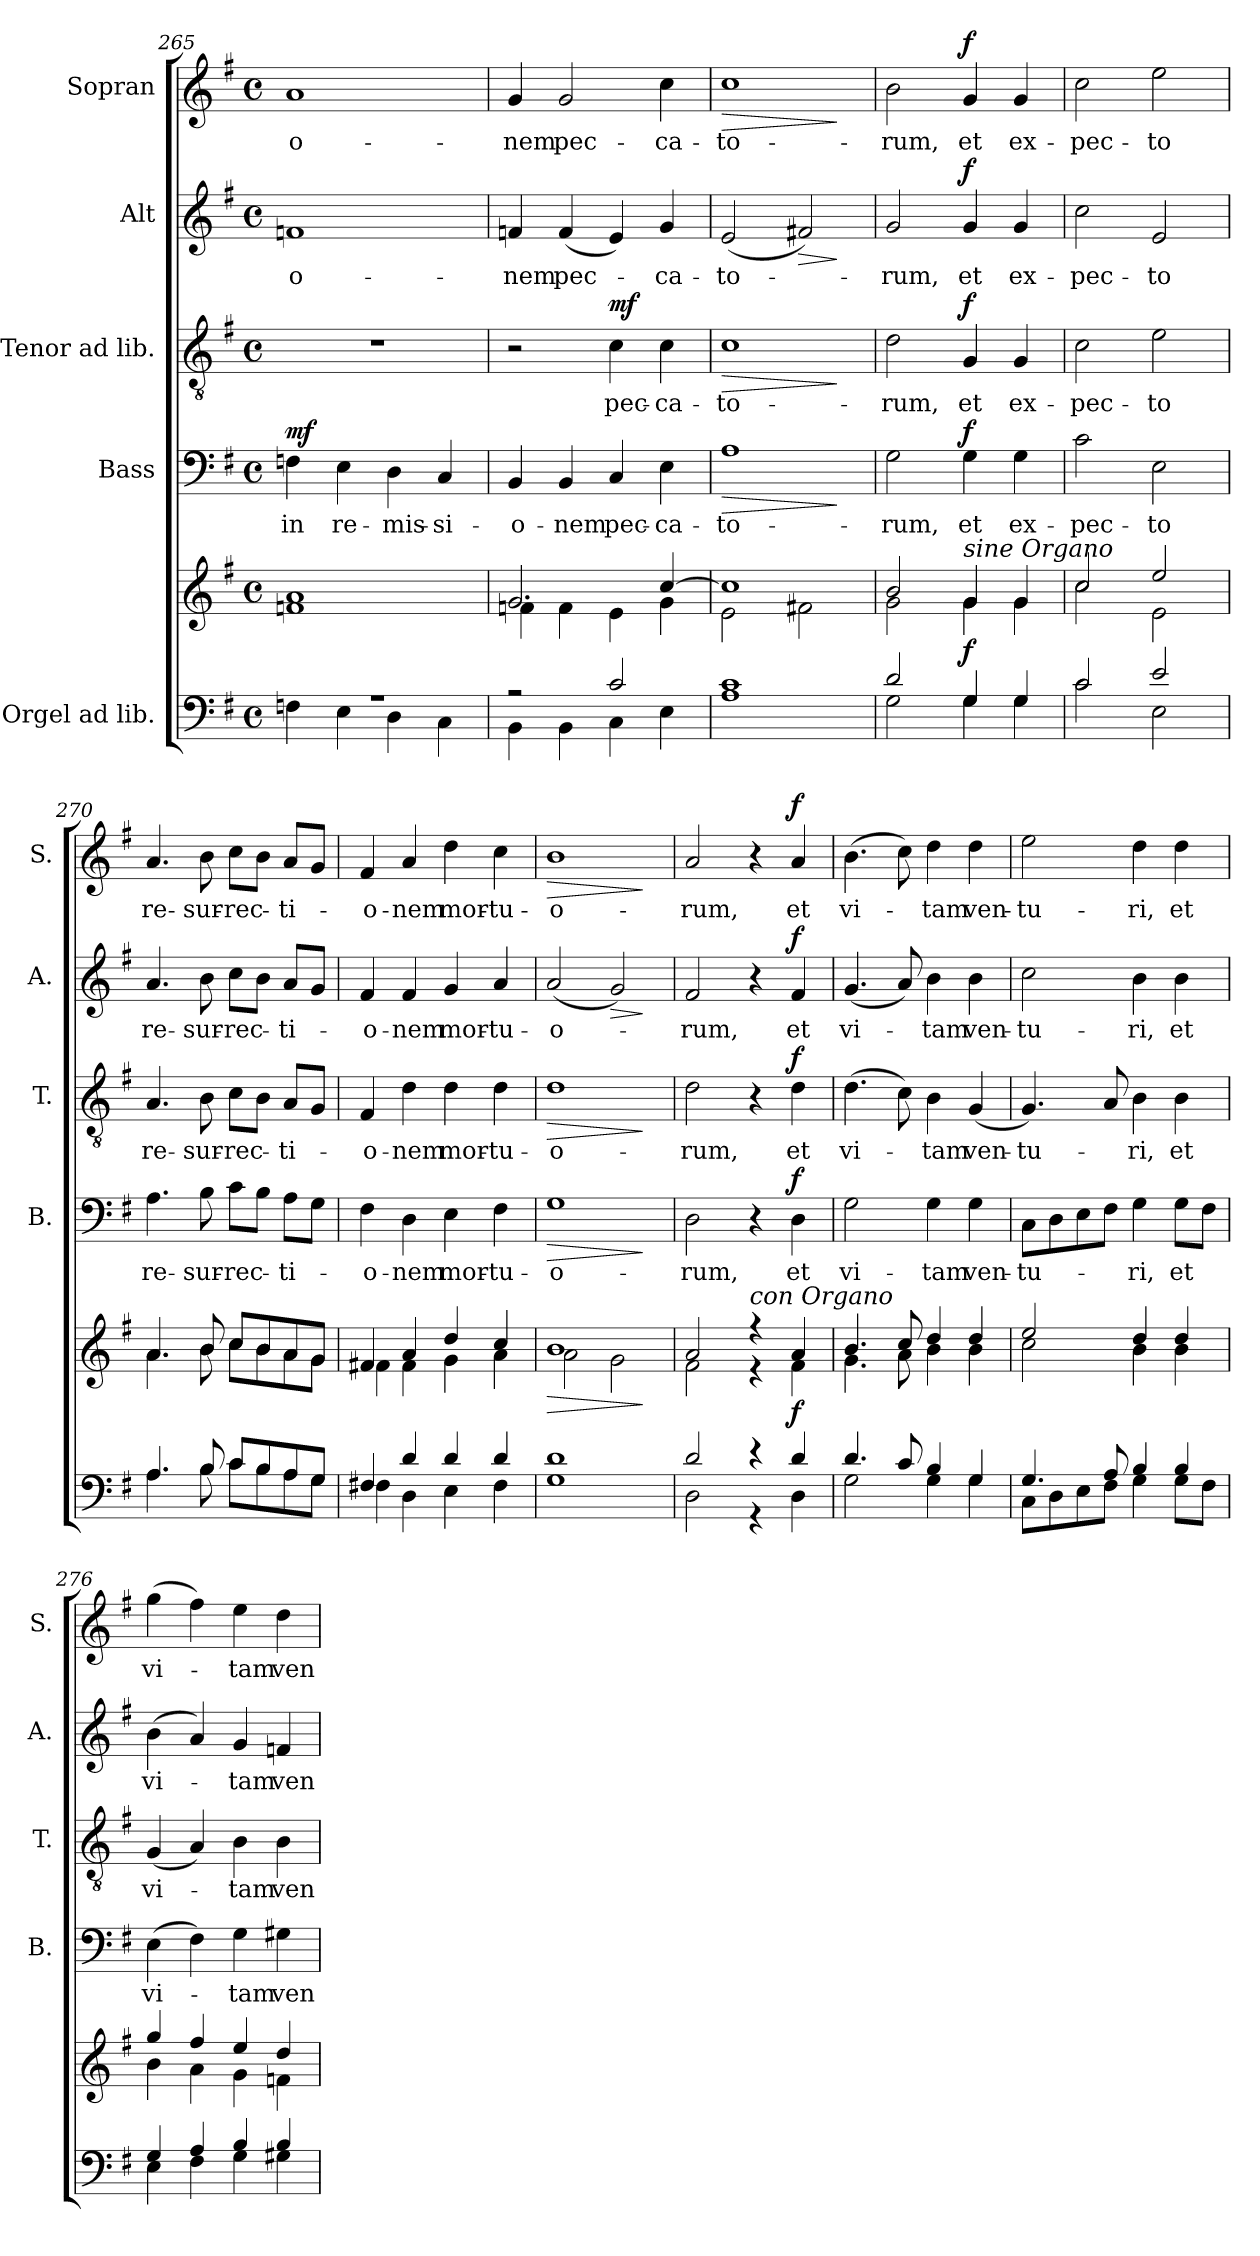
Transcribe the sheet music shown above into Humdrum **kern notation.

**kern	**kern	**dynam	**kern	**text	**dynam	**kern	**text	**dynam	**kern	**text	**dynam	**kern	**text	**dynam
*part5	*part5	*part5	*part4	*part4	*part4	*part3	*part3	*part3	*part2	*part2	*part2	*part1	*part1	*part1
*staff6	*staff5	*staff5/6	*staff4	*staff4	*staff4	*staff3	*staff3	*staff3	*staff2	*staff2	*staff2	*staff1	*staff1	*staff1
*I"Orgel ad lib.	*	*	*I"Bass	*	*	*I"Tenor ad lib.	*	*	*I"Alt	*	*	*I"Sopran	*	*
*	*	*	*I'B.	*	*	*I'T.	*	*	*I'A.	*	*	*I'S.	*	*
*clefF4	*clefG2	*	*clefF4	*	*	*clefGv2	*	*	*clefG2	*	*	*clefG2	*	*
*k[f#]	*k[f#]	*	*k[f#]	*	*	*k[f#]	*	*	*k[f#]	*	*	*k[f#]	*	*
*G:	*G:	*	*G:	*	*	*G:	*	*	*G:	*	*	*G:	*	*
*M4/4	*M4/4	*	*M4/4	*	*	*M4/4	*	*	*M4/4	*	*	*M4/4	*	*
*met(c)	*met(c)	*	*met(c)	*	*	*met(c)	*	*	*met(c)	*	*	*met(c)	*	*
=265	=265	=265	=265	=265	=265	=265	=265	=265	=265	=265	=265	=265	=265	=265
*^	*^	*	*	*	*	*	*	*	*	*	*	*	*	*
!	!	!	!	!	!	!LO:LY:b	!LO:DY:a	!	!	!	!	!LO:LY:b	!	!	!LO:LY:b	!
1rA	4Fn\	1a	1fn	.	4Fn\	in	mf	1r	.	.	1fn	-o-	.	1a	-o-	.
!	!	!	!	!	!	!LO:LY:b	!	!	!	!	!	!	!	!	!	!
.	4E\	.	.	.	4E\	re-	.	.	.	.	.	.	.	.	.	.
!	!	!	!	!	!	!LO:LY:b	!	!	!	!	!	!	!	!	!	!
.	4D\	.	.	.	4D\	-mis-	.	.	.	.	.	.	.	.	.	.
!	!	!	!	!	!	!LO:LY:b	!	!	!	!	!	!	!	!	!	!
.	4C\	.	.	.	4C/	-si-	.	.	.	.	.	.	.	.	.	.
=266	=266	=266	=266	=266	=266	=266	=266	=266	=266	=266	=266	=266	=266	=266	=266	=266
!	!	!	!	!	!	!LO:LY:b	!	!	!	!	!	!LO:LY:b	!	!	!LO:LY:b	!
2rB	4BB\	2.g/	4fn\	.	4BB/	-o-	.	2r	.	.	4fn/	-nem	.	4g/	-nem	.
!	!	!	!	!	!	!LO:LY:b	!	!	!	!	!	!LO:LY:b	!	!	!LO:LY:b	!
.	4BB\	.	4f\	.	4BB/	-nem	.	.	.	.	(<4f/	pec-	.	2g/	pec-	.
!	!	!	!	!	!	!LO:LY:b	!	!	!LO:LY:b	!LO:DY:a	!	!	!	!	!	!
2c/	4C\	.	4e\	.	4C/	pec-	.	4c\	pec-	mf	4e/)	.	.	.	.	.
!	!	!	!	!	!	!LO:LY:b	!	!	!LO:LY:b	!	!	!LO:LY:b	!	!	!LO:LY:b	!
.	4E\	[>4cc/	4g\	.	4E\	-ca-	.	4c\	-ca-	.	4g/	-ca-	.	4cc\	-ca-	.
!!LO:LB:g=z
=267	=267	=267	=267	=267	=267	=267	=267	=267	=267	=267	=267	=267	=267	=267	=267	=267
!	!	!	!	!	!	!LO:LY:b	!LO:HP:b	!	!LO:LY:b	!LO:HP:b	!	!LO:LY:b	!	!	!LO:LY:b	!LO:HP:b
1c	1A	1cc]	2e\	.	1A	-to-	>	1c	-to-	>	(<2e/	-to-	.	1cc	-to-	>
!	!	!	!	!	!	!	!	!	!	!	!	!	!LO:HP:b	!	!	!
.	.	.	2f#X\	.	.	.	.	.	.	.	2f#X/)	.	>	.	.	.
*v	*v	*	*	*	*	*	*	*	*	*	*	*	*	*	*	*
*	*v	*v	*	*	*	*	*	*	*	*	*	*	*	*	*
.	.	.	.	.	]	.	.	]	.	.	]	.	.	]
=268	=268	=268	=268	=268	=268	=268	=268	=268	=268	=268	=268	=268	=268	=268
*^	*^	*	*	*	*	*	*	*	*	*	*	*	*	*
!	!	!	!	!	!	!LO:LY:b	!	!	!LO:LY:b	!	!	!LO:LY:b	!	!	!LO:LY:b	!
2d/	2G\	2b/	2g\	.	2G\	-rum,	.	2d\	-rum,	.	2g/	-rum,	.	2b\	-rum,	.
!	!	!LO:TX:a:i:t=sine Organo	!	!	!	!	!	!	!	!	!	!	!	!	!	!
!	!	!	!	!LO:DY:b	!	!LO:LY:b	!LO:DY:a	!	!LO:LY:b	!LO:DY:a	!	!LO:LY:b	!LO:DY:a	!	!LO:LY:b	!LO:DY:a
4G/	4G\	4g/	4g\	f	4G\	et	f	4G/	et	f	4g/	et	f	4g/	et	f
!	!	!	!	!	!	!LO:LY:b	!	!	!LO:LY:b	!	!	!LO:LY:b	!	!	!LO:LY:b	!
4G/	4G\	4g/	4g\	.	4G\	ex-	.	4G/	ex-	.	4g/	ex-	.	4g/	ex-	.
=269	=269	=269	=269	=269	=269	=269	=269	=269	=269	=269	=269	=269	=269	=269	=269	=269
!	!	!	!	!	!	!LO:LY:b	!	!	!LO:LY:b	!	!	!LO:LY:b	!	!	!LO:LY:b	!
2c/	2c\	2cc/	2cc\	.	2c\	-pec-	.	2c\	-pec-	.	2cc\	-pec-	.	2cc\	-pec-	.
!	!	!	!	!	!	!LO:LY:b	!	!	!LO:LY:b	!	!	!LO:LY:b	!	!	!LO:LY:b	!
2e/	2E\	2ee/	2e\	.	2E\	-to	.	2e\	-to	.	2e/	-to	.	2ee\	-to	.
=270	=270	=270	=270	=270	=270	=270	=270	=270	=270	=270	=270	=270	=270	=270	=270	=270
!	!	!	!	!	!	!LO:LY:b	!	!	!LO:LY:b	!	!	!LO:LY:b	!	!	!LO:LY:b	!
4.A/	4.A\	4.a/	4.a\	.	4.A\	re-	.	4.A/	re-	.	4.a/	re-	.	4.a/	re-	.
!	!	!	!	!	!	!LO:LY:b	!	!	!LO:LY:b	!	!	!LO:LY:b	!	!	!LO:LY:b	!
8B/	8B\	8b/	8b\	.	8B\	-sur-	.	8B\	-sur-	.	8b\	-sur-	.	8b\	-sur-	.
!	!	!	!	!	!	!LO:LY:b	!	!	!LO:LY:b	!	!	!LO:LY:b	!	!	!LO:LY:b	!
8c/L	8c\L	8cc/L	8cc\L	.	8c\L	-rec-	.	8c\L	-rec-	.	8cc\L	-rec-	.	8cc\L	-rec-	.
8B/	8B\	8b/	8b\	.	8B\J	.	.	8B\J	.	.	8b\J	.	.	8b\J	.	.
!	!	!	!	!	!	!LO:LY:b	!	!	!LO:LY:b	!	!	!LO:LY:b	!	!	!LO:LY:b	!
8A/	8A\	8a/	8a\	.	8A\L	-ti-	.	8A/L	-ti-	.	8a/L	-ti-	.	8a/L	-ti-	.
8G/J	8G\J	8g/J	8g\J	.	8G\J	.	.	8G/J	.	.	8g/J	.	.	8g/J	.	.
=271	=271	=271	=271	=271	=271	=271	=271	=271	=271	=271	=271	=271	=271	=271	=271	=271
!	!	!	!	!	!	!LO:LY:b	!	!	!LO:LY:b	!	!	!LO:LY:b	!	!	!LO:LY:b	!
4F#X/	4F#\	4f#X/	4f#\	.	4F#\	-o-	.	4F#/	-o-	.	4f#/	-o-	.	4f#/	-o-	.
!	!	!	!	!	!	!LO:LY:b	!	!	!LO:LY:b	!	!	!LO:LY:b	!	!	!LO:LY:b	!
4d/	4D\	4a/	4f#\	.	4D\	-nem	.	4d\	-nem	.	4f#/	-nem	.	4a/	-nem	.
!	!	!	!	!	!	!LO:LY:b	!	!	!LO:LY:b	!	!	!LO:LY:b	!	!	!LO:LY:b	!
4d/	4E\	4dd/	4g\	.	4E\	mor-	.	4d\	mor-	.	4g/	mor-	.	4dd\	mor-	.
!	!	!	!	!	!	!LO:LY:b	!	!	!LO:LY:b	!	!	!LO:LY:b	!	!	!LO:LY:b	!
4d/	4F#\	4cc/	4a\	.	4F#\	-tu-	.	4d\	-tu-	.	4a/	-tu-	.	4cc\	-tu-	.
=272	=272	=272	=272	=272	=272	=272	=272	=272	=272	=272	=272	=272	=272	=272	=272	=272
!	!	!	!	!LO:HP:b	!	!LO:LY:b	!LO:HP:b	!	!LO:LY:b	!LO:HP:b	!	!LO:LY:b	!	!	!LO:LY:b	!LO:HP:b
1d	1G	1b	2a\	>	1G	-o-	>	1d	-o-	>	(<2a/	-o-	.	1b	-o-	>
!	!	!	!	!	!	!	!	!	!	!	!	!	!LO:HP:b	!	!	!
.	.	.	2g\	.	.	.	.	.	.	.	2g/)	.	>	.	.	.
*v	*v	*	*	*	*	*	*	*	*	*	*	*	*	*	*	*
*	*v	*v	*	*	*	*	*	*	*	*	*	*	*	*	*
.	.	]	.	.	]	.	.	]	.	.	]	.	.	]
!!LO:PB:g=z
=273	=273	=273	=273	=273	=273	=273	=273	=273	=273	=273	=273	=273	=273	=273
*^	*^	*	*	*	*	*	*	*	*	*	*	*	*	*
!	!	!	!	!	!	!LO:LY:b	!	!	!LO:LY:b	!	!	!LO:LY:b	!	!	!LO:LY:b	!
2d/	2D\	2a/	2f#\	.	2D\	-rum,	.	2d\	-rum,	.	2f#/	-rum,	.	2a/	-rum,	.
!	!	!LO:TX:a:i:t=con Organo	!	!	!	!	!	!	!	!	!	!	!	!	!	!
4r	4r	4r	4r	.	4r	.	.	4r	.	.	4r	.	.	4r	.	.
!	!	!	!	!LO:DY:b	!	!LO:LY:b	!LO:DY:a	!	!LO:LY:b	!LO:DY:a	!	!LO:LY:b	!LO:DY:a	!	!LO:LY:b	!LO:DY:a
4d/	4D\	4a/	4f#\	f	4D\	et	f	4d\	et	f	4f#/	et	f	4a/	et	f
=274	=274	=274	=274	=274	=274	=274	=274	=274	=274	=274	=274	=274	=274	=274	=274	=274
!	!	!	!	!	!	!LO:LY:b	!	!	!LO:LY:b	!	!	!LO:LY:b	!	!	!LO:LY:b	!
4.d/	2G\	4.b/	4.g\	.	2G\	vi-	.	(>4.d\	vi-	.	(<4.g/	vi-	.	(>4.b\	vi-	.
8c/	.	8cc/	8a\	.	.	.	.	8c\)	.	.	8a/)	.	.	8cc\)	.	.
!	!	!	!	!	!	!LO:LY:b	!	!	!LO:LY:b	!	!	!LO:LY:b	!	!	!LO:LY:b	!
4B/	4G\	4dd/	4b\	.	4G\	-tam	.	4B\	-tam	.	4b\	-tam	.	4dd\	-tam	.
!	!	!	!	!	!	!LO:LY:b	!	!	!LO:LY:b	!	!	!LO:LY:b	!	!	!LO:LY:b	!
4G/	4G\	4dd/	4b\	.	4G\	ven-	.	(<4G/	ven-	.	4b\	ven-	.	4dd\	ven-	.
=275	=275	=275	=275	=275	=275	=275	=275	=275	=275	=275	=275	=275	=275	=275	=275	=275
!	!	!	!	!	!	!LO:LY:b	!	!	!LO:LY:b	!	!	!LO:LY:b	!	!	!LO:LY:b	!
4.G/	8C\L	2ee/	2cc\	.	8C\L	-tu-	.	4.G/)	-tu-	.	2cc\	-tu-	.	2ee\	-tu-	.
.	8D\	.	.	.	8D\	.	.	.	.	.	.	.	.	.	.	.
.	8E\	.	.	.	8E\	.	.	.	.	.	.	.	.	.	.	.
8A/	8F#\J	.	.	.	8F#\J	.	.	8A/	.	.	.	.	.	.	.	.
!	!	!	!	!	!	!LO:LY:b	!	!	!LO:LY:b	!	!	!LO:LY:b	!	!	!LO:LY:b	!
4B/	4G\	4dd/	4b\	.	4G\	-ri,	.	4B\	-ri,	.	4b\	-ri,	.	4dd\	-ri,	.
!	!	!	!	!	!	!LO:LY:b	!	!	!LO:LY:b	!	!	!LO:LY:b	!	!	!LO:LY:b	!
4B/	8G\L	4dd/	4b\	.	8G\L	et	.	4B\	et	.	4b\	et	.	4dd\	et	.
.	8F#\J	.	.	.	8F#\J	.	.	.	.	.	.	.	.	.	.	.
=276	=276	=276	=276	=276	=276	=276	=276	=276	=276	=276	=276	=276	=276	=276	=276	=276
!	!	!	!	!	!	!LO:LY:b	!	!	!LO:LY:b	!	!	!LO:LY:b	!	!	!LO:LY:b	!
4G/	4E\	4gg/	4b\	.	(>4E\	vi-	.	(<4G/	vi-	.	(>4b\	vi-	.	(>4gg\	vi-	.
4A/	4F#\	4ff#/	4a\	.	4F#\)	.	.	4A/)	.	.	4a/)	.	.	4ff#\)	.	.
!	!	!	!	!	!	!LO:LY:b	!	!	!LO:LY:b	!	!	!LO:LY:b	!	!	!LO:LY:b	!
4B/	4G\	4ee/	4g\	.	4G\	-tam	.	4B\	-tam	.	4g/	-tam	.	4ee\	-tam	.
!	!	!	!	!	!	!LO:LY:b	!	!	!LO:LY:b	!	!	!LO:LY:b	!	!	!LO:LY:b	!
4B/	4G#X\	4dd/	4fn\	.	4G#X\	ven-	.	4B\	ven-	.	4fn/	ven-	.	4dd\	ven-	.
*v	*v	*	*	*	*	*	*	*	*	*	*	*	*	*	*	*
*	*v	*v	*	*	*	*	*	*	*	*	*	*	*	*	*
=	=	=	=	=	=	=	=	=	=	=	=	=	=	=
*-	*-	*-	*-	*-	*-	*-	*-	*-	*-	*-	*-	*-	*-	*-
